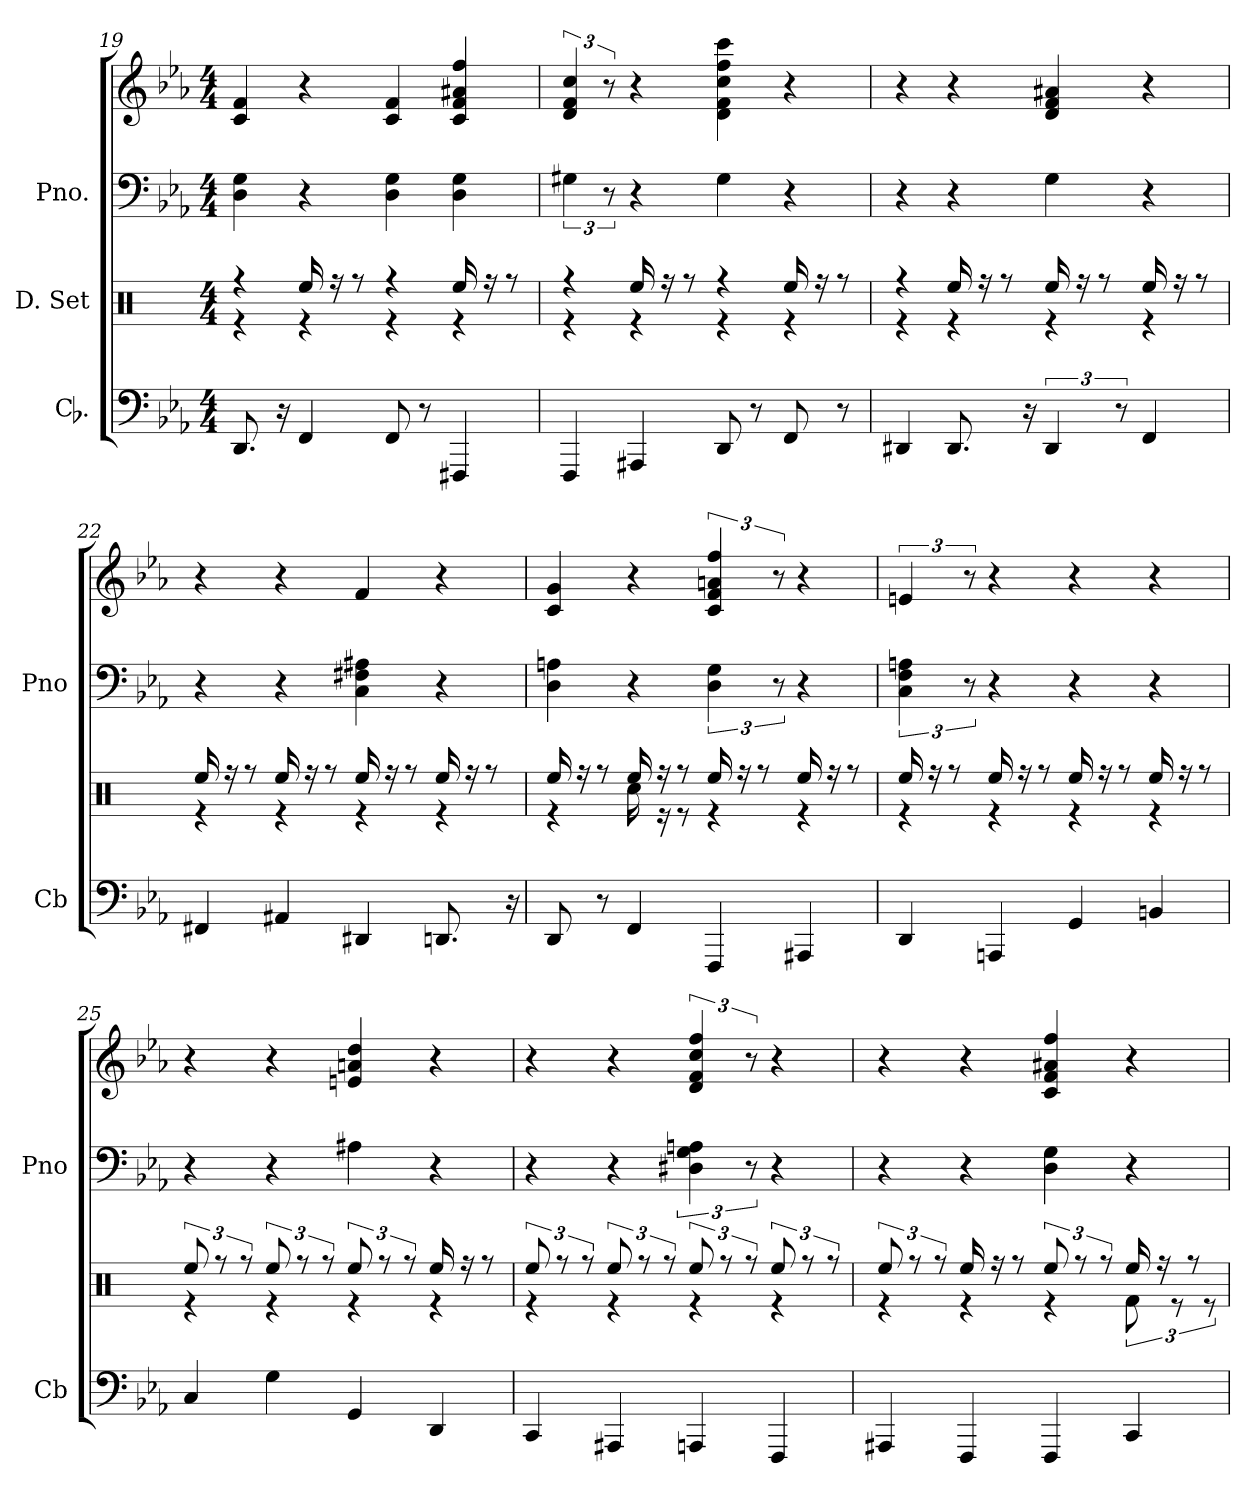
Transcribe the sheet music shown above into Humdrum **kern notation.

**kern	**kern	**kern	**kern
*part3	*part2	*part1	*part1
*staff4	*staff3	*staff2	*staff1
*I"Cb.	*I"D. Set	*I"Pno.	*
*I'Cb	*	*I'Pno	*
*clefF4	*clefX	*clefF4	*clefG2
*k[b-e-a-]	*k[]	*k[b-e-a-]	*k[b-e-a-]
*M4/4	*M4/4	*M4/4	*M4/4
=19	=19	=19	=19
*	*^	*	*
8.DD	4re	4rff	4D 4G	4c 4f
16r	.	.	.	.
4FF	4re	16Ree/	4r	4r
.	.	16rff	.	.
.	.	8rff	.	.
8FF	4re	4rff	4D 4G	4c 4f
8r	.	.	.	.
4FFF#X	4re	16Ree/	4D 4G	4c 4f 4a#X 4ff
.	.	16rff	.	.
.	.	8rff	.	.
=20	=20	=20	=20	=20
4FFF	4re	4rff	6G#X	6d 6f 6cc
.	.	.	12r	12r
4AAA#X	4re	16Ree/	4r	4r
.	.	16rff	.	.
.	.	8rff	.	.
8DD	4re	4rff	4G#	4d 4f 4cc 4ff 4ccc
8r	.	.	.	.
8FF	4re	16Ree/	4r	4r
.	.	16rff	.	.
8r	.	8rff	.	.
=21	=21	=21	=21	=21
4DD#X	4re	4rff	4r	4r
8.DD#	4re	16Ree/	4r	4r
.	.	16rff	.	.
.	.	8rff	.	.
16r	.	.	.	.
6DD#	4re	16Ree/	4G	4d 4f 4a#X
.	.	16rff	.	.
.	.	8rff	.	.
12r	.	.	.	.
4FF	4re	16Ree/	4r	4r
.	.	16rff	.	.
.	.	8rff	.	.
=22	=22	=22	=22	=22
4FF#X	4re	16Ree/	4r	4r
.	.	16rff	.	.
.	.	8rff	.	.
4AA#X	4re	16Ree/	4r	4r
.	.	16rff	.	.
.	.	8rff	.	.
4DD#X	4re	16Ree/	4C 4F#X 4A#X	4f
.	.	16rff	.	.
.	.	8rff	.	.
8.DDn	4re	16Ree/	4r	4r
.	.	16rff	.	.
.	.	8rff	.	.
16r	.	.	.	.
=23	=23	=23	=23	=23
8DD	4re	16Ree/	4D 4An	4c 4g
.	.	16rff	.	.
8r	.	8rff	.	.
4FF	16Rcc\	16Ree/	4r	4r
.	16re	16rff	.	.
.	8re	8rff	.	.
4FFF	4re	16Ree/	6D 6G	6c 6f 6an 6ff
.	.	16rff	.	.
.	.	8rff	.	.
.	.	.	12r	12r
4AAA#X	4re	16Ree/	4r	4r
.	.	16rff	.	.
.	.	8rff	.	.
=24	=24	=24	=24	=24
4DD	4re	16Ree/	6C 6F 6An	6en
.	.	16rff	.	.
.	.	8rff	.	.
.	.	.	12r	12r
4AAAn	4re	16Ree/	4r	4r
.	.	16rff	.	.
.	.	8rff	.	.
4GG	4re	16Ree/	4r	4r
.	.	16rff	.	.
.	.	8rff	.	.
4BBn	4re	16Ree/	4r	4r
.	.	16rff	.	.
.	.	8rff	.	.
=25	=25	=25	=25	=25
4C	4re	12Ree/	4r	4r
.	.	12rff	.	.
.	.	12rff	.	.
4G	4re	12Ree/	4r	4r
.	.	12rff	.	.
.	.	12rff	.	.
4GG	4re	12Ree/	4A#X	4en 4an 4dd
.	.	12rff	.	.
.	.	12rff	.	.
4DD	4re	16Ree/	4r	4r
.	.	16rff	.	.
.	.	8rff	.	.
=26	=26	=26	=26	=26
4CC	4re	12Ree/	4r	4r
.	.	12rff	.	.
.	.	12rff	.	.
4AAA#X	4re	12Ree/	4r	4r
.	.	12rff	.	.
.	.	12rff	.	.
4AAAn	4re	12Ree/	6D#X 6G 6An	6d 6f 6cc 6ff
.	.	12rff	.	.
.	.	12rff	12r	12r
4FFF	4re	12Ree/	4r	4r
.	.	12rff	.	.
.	.	12rff	.	.
=27	=27	=27	=27	=27
4AAA#X	4re	12Ree/	4r	4r
.	.	12rff	.	.
.	.	12rff	.	.
4FFF	4re	16Ree/	4r	4r
.	.	16rff	.	.
.	.	8rff	.	.
4FFF	4re	12Ree/	4D 4G	4c 4f 4a#X 4ff
.	.	12rff	.	.
.	.	12rff	.	.
4CC	12Rf\	16Ree/	4r	4r
.	.	16rff	.	.
.	12re	.	.	.
.	.	8rff	.	.
.	12re	.	.	.
*	*v	*v	*	*
=	=	=	=
*-	*-	*-	*-
